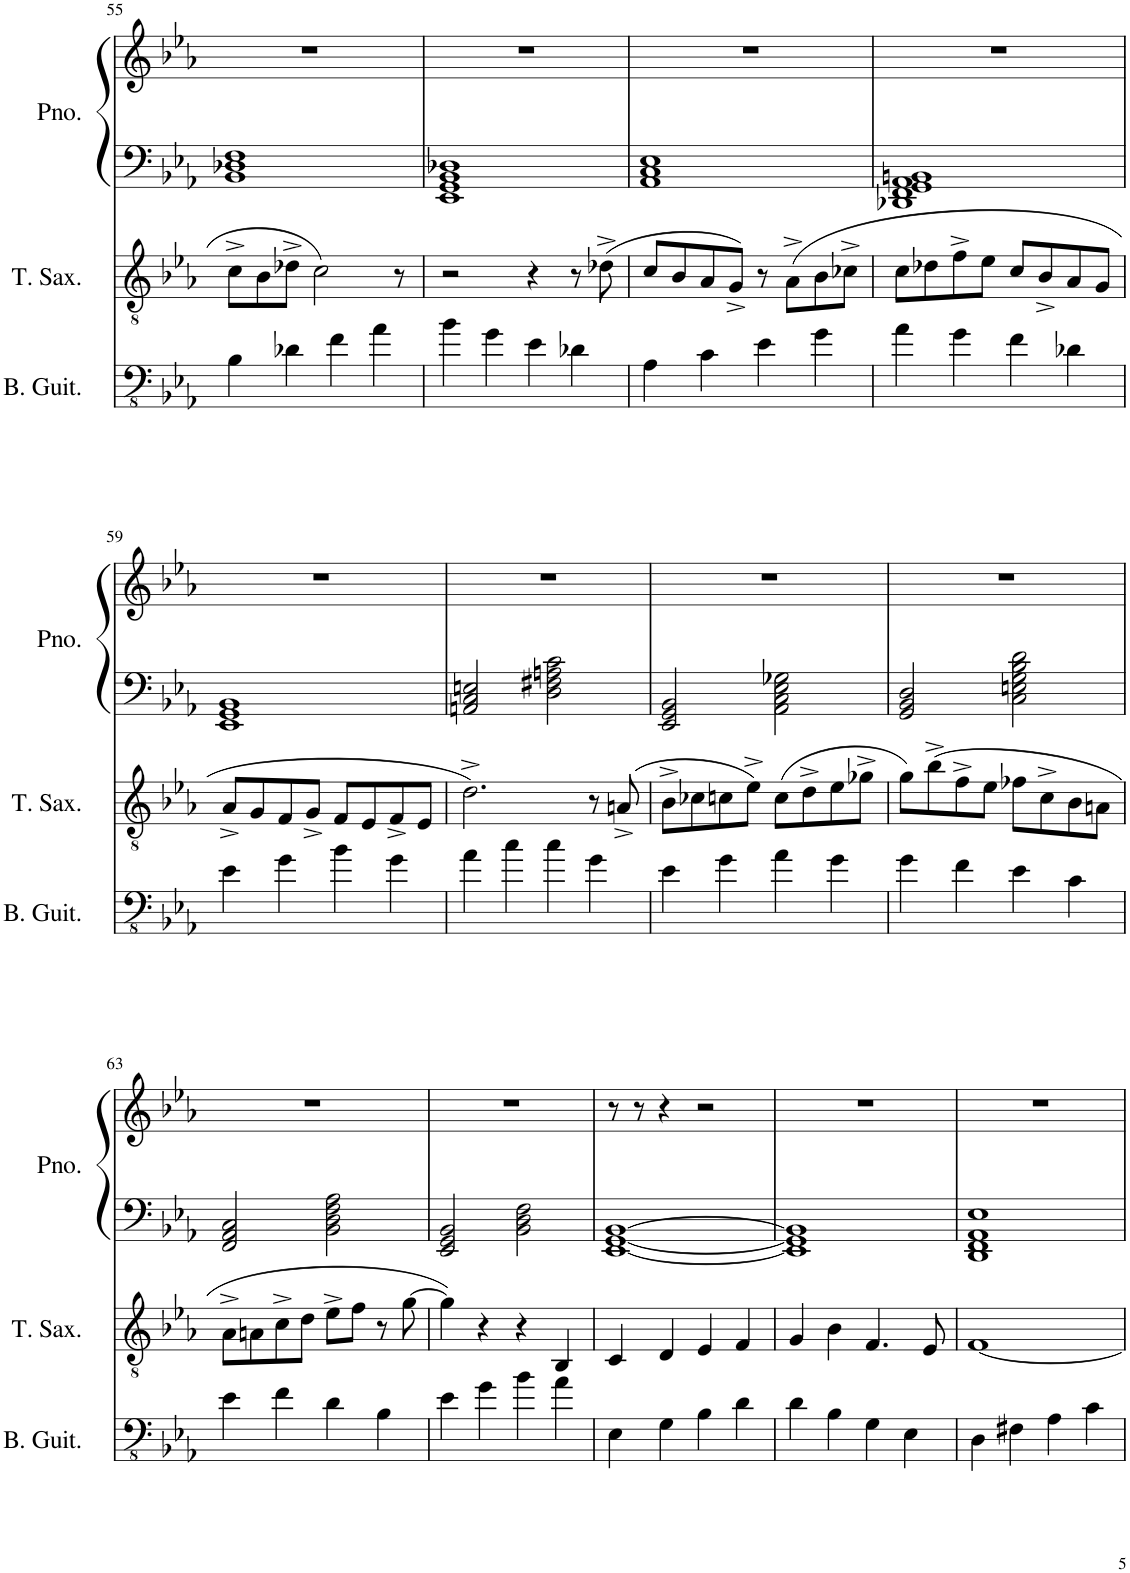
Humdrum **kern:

**kern	**kern	**kern	**kern
*part3	*part2	*part1	*part1
*staff4	*staff3	*staff2	*staff1
*I"Bass Guitar	*I"Tenor Saxophone	*I"Piano	*
*I'B. Guit.	*I'T. Sax.	*I'Pno.	*
!!LO:PB:g=z
*clefFv4	*clefGv2	*clefF4	*clefG2
*	*ITrd8c14	*	*
*k[b-e-a-]	*k[b-e-a-]	*k[b-e-a-]	*k[b-e-a-]
*M4/4	*M4/4	*M4/4	*M4/4
=55	=55	=55	=55
4BB-\	8c^\L	1BB- 1D-X 1F	1r
.	8B-\	.	.
4D-X\	8d-X^\J	.	.
.	2c\	.	.
4F\	.	.	.
4A-\	.	.	.
.	8r	.	.
=56	=56	=56	=56
4B-\	2r	1EE- 1GG 1BB- 1D-X	1r
4G\	.	.	.
4E-\	4r	.	.
4D-X\	8r	.	.
.	(8d-X^\	.	.
=57	=57	=57	=57
4AA-\	8c/L	1AA- 1C 1E-	1r
.	8B-/	.	.
4C\	8A-/	.	.
.	8G^/J)	.	.
4E-\	8r	.	.
.	(8A-^\L	.	.
4G\	8B-\	.	.
.	8c-X^\J	.	.
=58	=58	=58	=58
4A-\	8c\L	1DD-X 1FF 1GG 1AA- 1BBn	1r
.	8d-X\	.	.
4G\	8f^\	.	.
.	8e-\J	.	.
4F\	8c/L	.	.
.	8B-^/	.	.
4D-X\	8A-/	.	.
.	8G/J	.	.
!!LO:LB:g=z
=59	=59	=59	=59
4E-\	8A-^/L	1EE- 1GG 1BB-	1r
.	8G/	.	.
4G\	8F/	.	.
.	8G^/J	.	.
4B-\	8F/L	.	.
.	8E-/	.	.
4G\	8F^/	.	.
.	8E-/J	.	.
=60	=60	=60	=60
4A-\	2.d^\)	2AAn/ 2C/ 2En/	1r
4c\	.	.	.
4c\	.	2D\ 2F#X\ 2An\ 2c\	.
4G\	8r	.	.
.	(8An^/	.	.
=61	=61	=61	=61
4E-\	8B-^\L	2EE-/ 2GG/ 2BB-/	1r
.	8c-X\	.	.
4G\	8cn\	.	.
.	8e-^\J)	.	.
4A-\	(8c\L	2AA-\ 2C\ 2E-\ 2G-X\	.
.	8d^\	.	.
4G\	8e-\	.	.
.	8g-X^\J	.	.
=62	=62	=62	=62
4G\	8g\L)	2GG/ 2BB-/ 2D/	1r
.	(8b-^\	.	.
4F\	8f^\	.	.
.	8e-\J	.	.
4E-\	8f-X\L	2C\ 2En\ 2G\ 2B-\ 2d\	.
.	8c^\	.	.
4C\	8B-\	.	.
.	8An\J	.	.
!!LO:LB:g=z
=63	=63	=63	=63
4E-\	8A-^\L	2FF/ 2AA-/ 2C/	1r
.	8An\	.	.
4F\	8c^\	.	.
.	8d\J	.	.
4D\	8e-^\L	2BB-\ 2D\ 2F\ 2A-\	.
.	8f\J	.	.
4BB-\	8r	.	.
.	[8g\	.	.
=64	=64	=64	=64
4E-\	4g\])	2EE-/ 2GG/ 2BB-/	1r
4G\	4r	.	.
4B-\	4r	2BB-\ 2D\ 2F\	.
4A-\	4BB-/	.	.
=65	=65	=65	=65
4EE-\	4C/	[1EE- [1GG [1BB-	8r
.	.	.	8r
4GG\	4D/	.	4r
4BB-\	4E-/	.	2r
4D\	4F/	.	.
=66	=66	=66	=66
4D\	4G/	1EE-] 1GG] 1BB-]	1r
4BB-\	4B-\	.	.
4GG\	4.F/	.	.
4EE-\	.	.	.
.	8E-/	.	.
=67	=67	=67	=67
4DD\	[1F	1DD 1FF 1AA- 1E-	1r
4FF#X\	.	.	.
4AA-\	.	.	.
4C\	.	.	.
=	=	=	=
*-	*-	*-	*-
